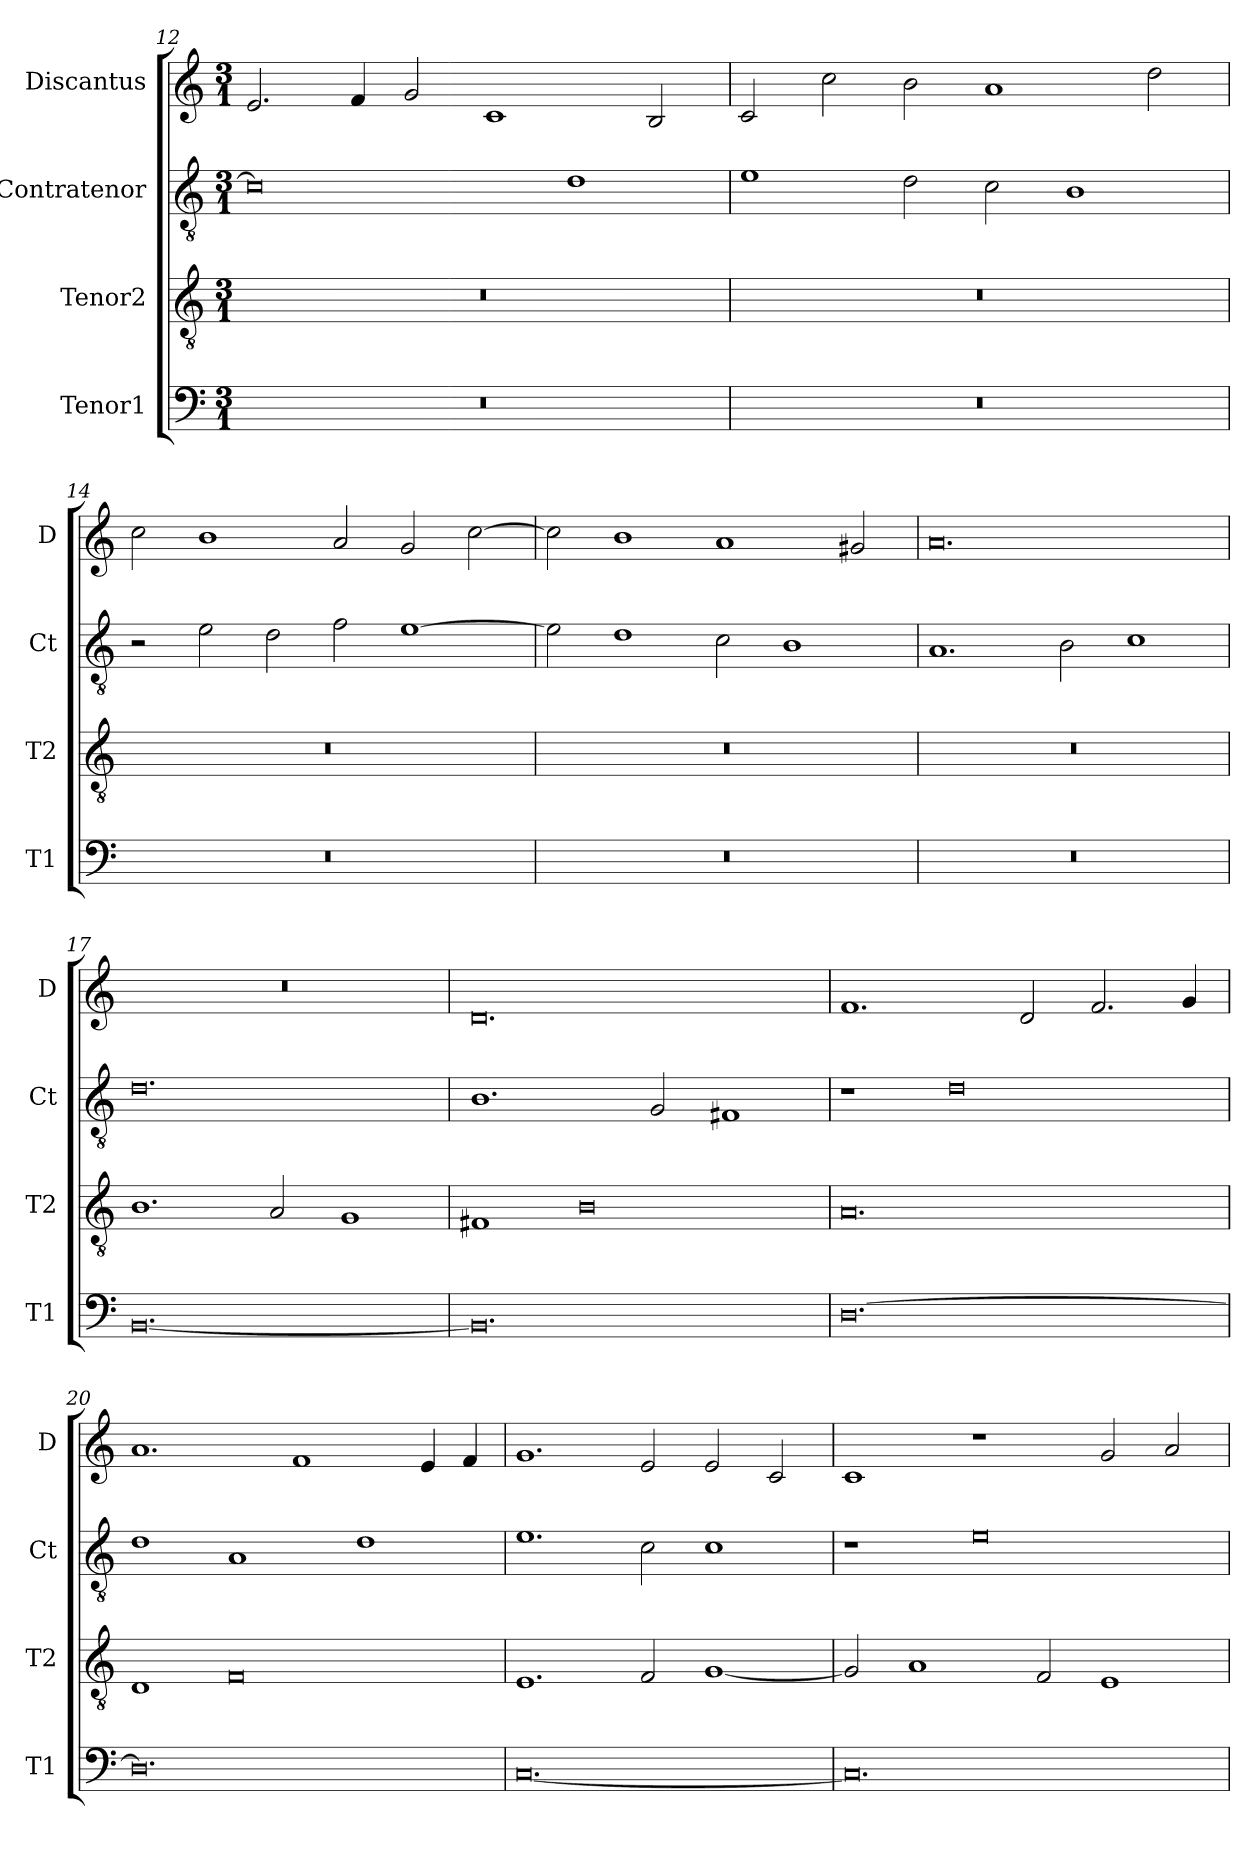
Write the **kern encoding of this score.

**kern	**kern	**kern	**kern
*part4	*part3	*part2	*part1
*staff4	*staff3	*staff2	*staff1
*I"Tenor1	*I"Tenor2	*I"Contratenor	*I"Discantus
*I'T1	*I'T2	*I'Ct	*I'D
*clefF4	*clefGv2	*clefGv2	*clefG2
*k[]	*k[]	*k[]	*k[]
*M3/1	*M3/1	*M3/1	*M3/1
=12	=12	=12	=12
0.r	0.r	0c]	2.e/
.	.	.	4f/
.	.	.	2g/
.	.	.	1c
.	.	1d	.
.	.	.	2B/
=13	=13	=13	=13
0.r	0.r	1e	2c/
.	.	.	2cc\
.	.	2d\	2b\
.	.	2c\	1a
.	.	1B	.
.	.	.	2dd\
=14	=14	=14	=14
0.r	0.r	2r	2cc\
.	.	2e\	1b
.	.	2d\	.
.	.	2f\	2a/
.	.	[1e	2g/
.	.	.	[2cc\
=15	=15	=15	=15
0.r	0.r	2e\]	2cc\]
.	.	1d	1b
.	.	2c\	1a
.	.	1B	.
.	.	.	2g#X/
=16	=16	=16	=16
0.r	0.r	1.A	0.a
.	.	2B\	.
.	.	1c	.
=17	=17	=17	=17
[0.BB	1.B	0.d	0.r
.	2A/	.	.
.	1G	.	.
=18	=18	=18	=18
0.BB]	1F#X	1.B	0.d
.	0B	.	.
.	.	2G/	.
.	.	1F#X	.
=19	=19	=19	=19
[0.D	0.A	1r	1.f
.	.	0d	.
.	.	.	2d/
.	.	.	2.f/
.	.	.	4g/
=20	=20	=20	=20
0.D]	1D	1d	1.a
.	0F	1A	.
.	.	.	1f
.	.	1d	.
.	.	.	4e/
.	.	.	4f/
=21	=21	=21	=21
[0.C	1.E	1.e	1.g
.	2F/	2c\	2e/
.	[1G	1c	2e/
.	.	.	2c/
=22	=22	=22	=22
0.C]	2G/]	1r	1c
.	1A	.	.
.	.	0e	1r
.	2F/	.	.
.	1E	.	2g/
.	.	.	2a/
=	=	=	=
*-	*-	*-	*-
